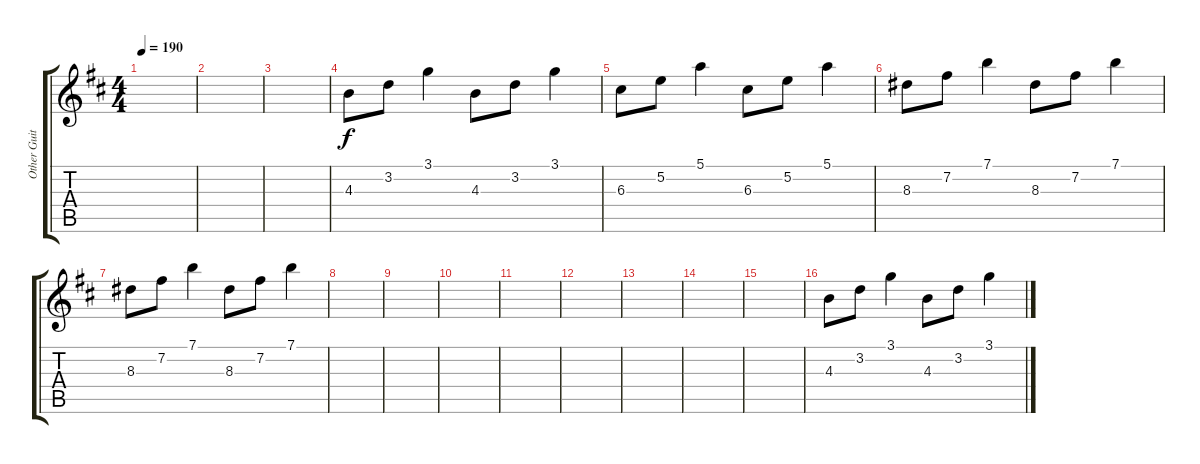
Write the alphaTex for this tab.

\track ("Other Guitar" "Other Guit") {instrument overdrivenguitar}
\staff {score tabs}
\tuning (E4 B3 G3 D3 A2 E2) {hide}
\ts (4 4)
\tempo 190
\clef g2
\ks d
|
|
|
4.3.8 3.2.8 3.1.4 4.3.8 3.2.8 3.1.4 |
6.3.8 5.2.8 5.1.4 6.3.8 5.2.8 5.1.4 |
8.3.8 7.2.8 7.1.4 8.3.8 7.2.8 7.1.4 |
8.3.8 7.2.8 7.1.4 8.3.8 7.2.8 7.1.4 |
|
|
|
|
|
|
|
|
4.3.8 3.2.8 3.1.4 4.3.8 3.2.8 3.1.4
